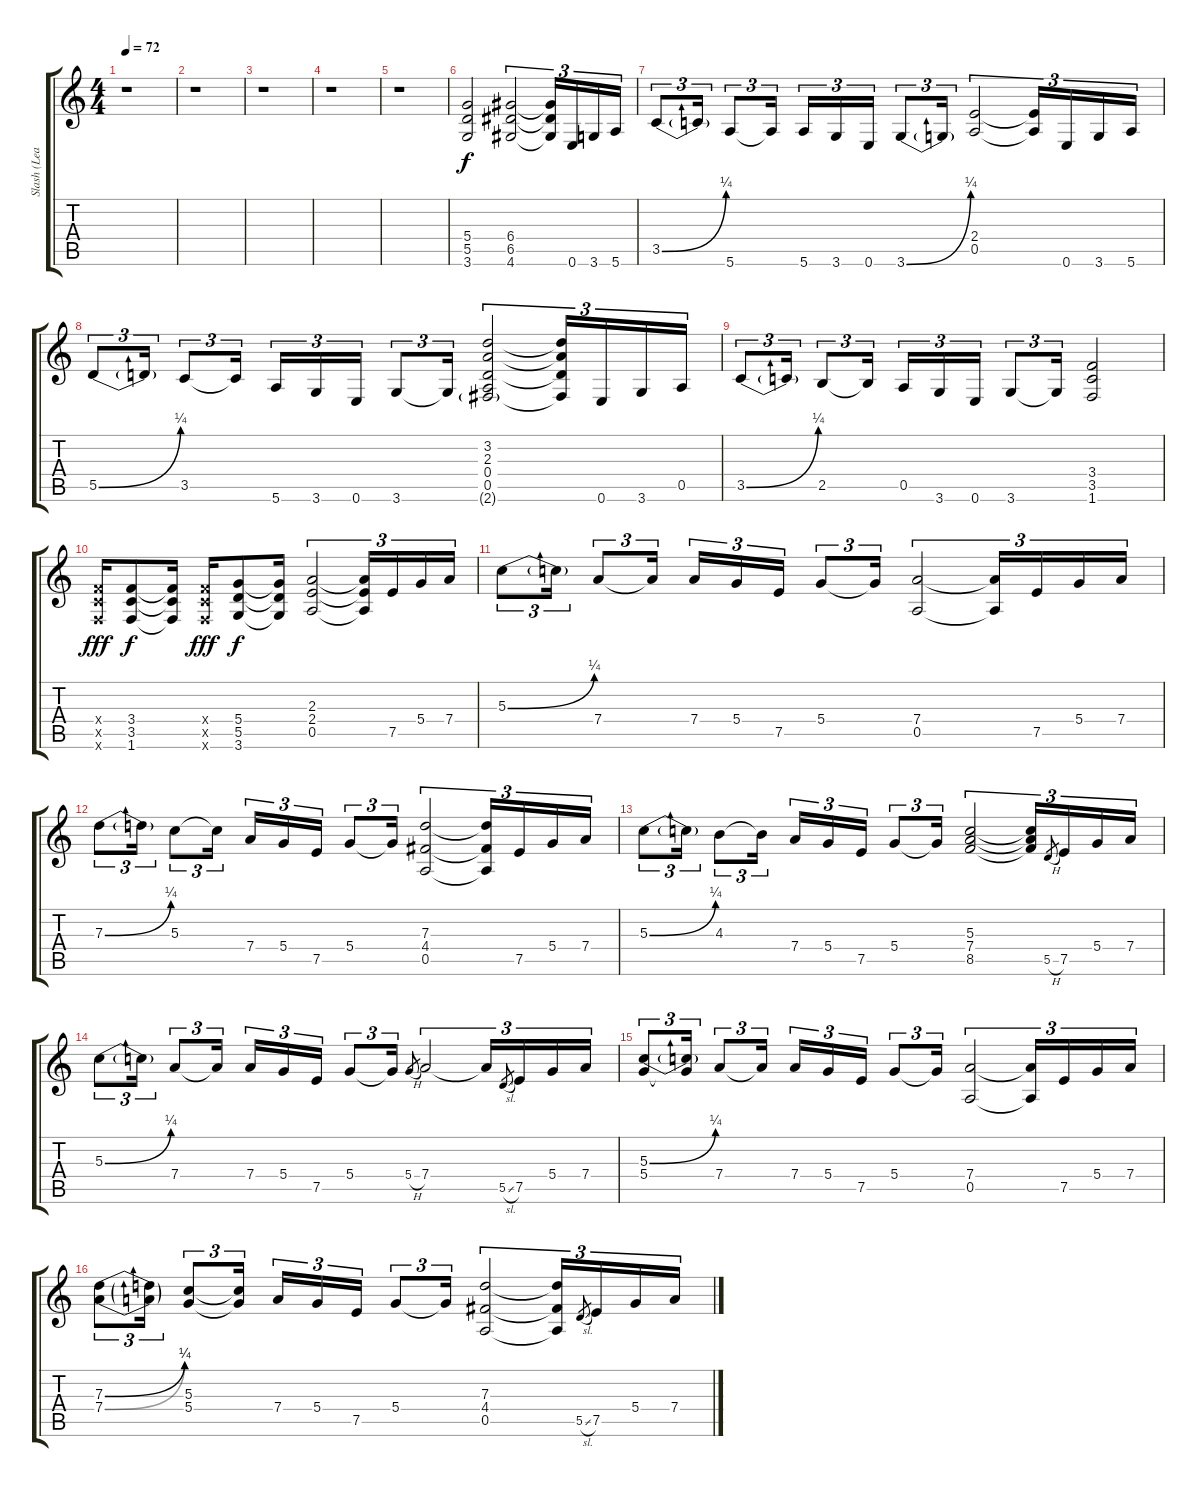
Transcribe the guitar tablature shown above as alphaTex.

\track ("Slash (Lead)" "Slash (Lea") {instrument overdrivenguitar}
\staff {score tabs}
\tuning (E4 B3 G3 D3 A2 E2) {hide}
\ts (4 4)
\tempo 72
\clef g2
\ks c
r.1{dy f} |
r.1 |
r.1 |
r.1 |
r.1 |
(5.4 5.5 3.6).2 (6.4 6.5 4.6).2{tu (3 2)} (6.4{t} 6.5{t} 4.6{t}).16{tu (3 2)} 0.6.16{tu (3 2)} 3.6.16{tu (3 2)} 5.6.16{tu (3 2)} |
3.5{be (bend 0 0 60 1)}.8{tu (3 2)} 3.5{t}.16{tu (3 2)} 5.6.8{tu (3 2)} 5.6{t}.16{tu (3 2)} 5.6.16{tu (3 2)} 3.6.16{tu (3 2)} 0.6.16{tu (3 2)} 3.6{be (bend 0 0 60 1)}.8{tu (3 2)} 3.6{t}.16{tu (3 2)} (2.4 0.5).2{tu (3 2)} (2.4{t} 0.5{t}).16{tu (3 2)} 0.6.16{tu (3 2)} 3.6.16{tu (3 2)} 5.6.16{tu (3 2)} |
5.5{be (bend 0 0 60 1)}.8{tu (3 2)} 5.5{t}.16{tu (3 2)} 3.5.8{tu (3 2)} 3.5{t}.16{tu (3 2)} 5.6.16{tu (3 2)} 3.6.16{tu (3 2)} 0.6.16{tu (3 2)} 3.6.8{tu (3 2)} 3.6{t}.16{tu (3 2)} (3.2 2.3 0.4 0.5 2.6{g}).2{tu (3 2)} (3.2{t} 2.3{t} 0.4{t} 2.6{t}).16{tu (3 2)} 0.6.16{tu (3 2)} 3.6.16{tu (3 2)} 0.5.16{tu (3 2)} |
3.5{be (bend 0 0 60 1)}.8{tu (3 2)} 3.5{t}.16{tu (3 2)} 2.5.8{tu (3 2)} 2.5{t}.16{tu (3 2)} 0.5.16{tu (3 2)} 3.6.16{tu (3 2)} 0.6.16{tu (3 2)} 3.6.8{tu (3 2)} 3.6{t}.16{tu (3 2)} (3.4 3.5 1.6).2 |
(3.4{x} 3.5{x} 1.6{x}).16{dy fff} (3.4 3.5 1.6).8{dy f} (3.4{t} 3.5{t} 1.6{t}).16 (3.4{x} 3.5{x} 1.6{x}).16{dy fff} (5.4 5.5 3.6).8{dy f} (5.4{t} 5.5{t} 3.6{t}).16 (2.3 2.4 0.5).2{tu (3 2)} (2.3{t} 2.4{t} 0.5{t}).16{tu (3 2)} 7.5.16{tu (3 2)} 5.4.16{tu (3 2)} 7.4.16{tu (3 2)} |
5.3{be (bend 0 0 60 1)}.8{tu (3 2)} 5.3{t}.16{tu (3 2)} 7.4.8{tu (3 2)} 7.4{t}.16{tu (3 2)} 7.4.16{tu (3 2)} 5.4.16{tu (3 2)} 7.5.16{tu (3 2)} 5.4.8{tu (3 2)} 5.4{t}.16{tu (3 2)} (7.4 0.5).2{tu (3 2)} (7.4{t} 0.5{t}).16{tu (3 2)} 7.5.16{tu (3 2)} 5.4.16{tu (3 2)} 7.4.16{tu (3 2)} |
7.3{be (bend 0 0 60 1)}.8{tu (3 2)} 7.3{t}.16{tu (3 2)} 5.3.8{tu (3 2)} 5.3{t}.16{tu (3 2)} 7.4.16{tu (3 2)} 5.4.16{tu (3 2)} 7.5.16{tu (3 2)} 5.4.8{tu (3 2)} 5.4{t}.16{tu (3 2)} (7.3 4.4 0.5).2{tu (3 2)} (7.3{t} 4.4{t} 0.5{t}).16{tu (3 2)} 7.5.16{tu (3 2)} 5.4.16{tu (3 2)} 7.4.16{tu (3 2)} |
5.3{be (bend 0 0 60 1)}.8{tu (3 2)} 5.3{t}.16{tu (3 2)} 4.3.8{tu (3 2)} 4.3{t}.16{tu (3 2)} 7.4.16{tu (3 2)} 5.4.16{tu (3 2)} 7.5.16{tu (3 2)} 5.4.8{tu (3 2)} 5.4{t}.16{tu (3 2)} (5.3 7.4 8.5).2{tu (3 2)} (5.3{t} 7.4{t} 8.5{t}).16{tu (3 2)} 5.5{h}.8{gr} 7.5.16{tu (3 2)} 5.4.16{tu (3 2)} 7.4.16{tu (3 2)} |
5.3{be (bend 0 0 60 1)}.8{tu (3 2)} 5.3{t}.16{tu (3 2)} 7.4.8{tu (3 2)} 7.4{t}.16{tu (3 2)} 7.4.16{tu (3 2)} 5.4.16{tu (3 2)} 7.5.16{tu (3 2)} 5.4.8{tu (3 2)} 5.4{t}.16{tu (3 2)} 5.4{h}.8{gr} 7.4.2{tu (3 2)} 7.4{t}.16{tu (3 2)} 5.5{sl}.8{gr} 7.5.16{tu (3 2)} 5.4.16{tu (3 2)} 7.4.16{tu (3 2)} |
(5.3{be (bend 0 0 60 1)} 5.4).8{tu (3 2)} (5.3{t} 5.4{t}).16{tu (3 2)} 7.4.8{tu (3 2)} 7.4{t}.16{tu (3 2)} 7.4.16{tu (3 2)} 5.4.16{tu (3 2)} 7.5.16{tu (3 2)} 5.4.8{tu (3 2)} 5.4{t}.16{tu (3 2)} (7.4 0.5).2{tu (3 2)} (7.4{t} 0.5{t}).16{tu (3 2)} 7.5.16{tu (3 2)} 5.4.16{tu (3 2)} 7.4.16{tu (3 2)} |
(7.3{be (bend 0 0 60 1)} 7.4{be (bend 0 0 60 1)}).8{tu (3 2)} (7.3{t} 7.4{t}).16{tu (3 2)} (5.3 5.4).8{tu (3 2)} (5.3{t} 5.4{t}).16{tu (3 2)} 7.4.16{tu (3 2)} 5.4.16{tu (3 2)} 7.5.16{tu (3 2)} 5.4.8{tu (3 2)} 5.4{t}.16{tu (3 2)} (7.3 4.4 0.5).2{tu (3 2)} (7.3{t} 4.4{t} 0.5{t}).16{tu (3 2)} 5.5{sl}.8{gr} 7.5.16{tu (3 2)} 5.4.16{tu (3 2)} 7.4.16{tu (3 2)}
